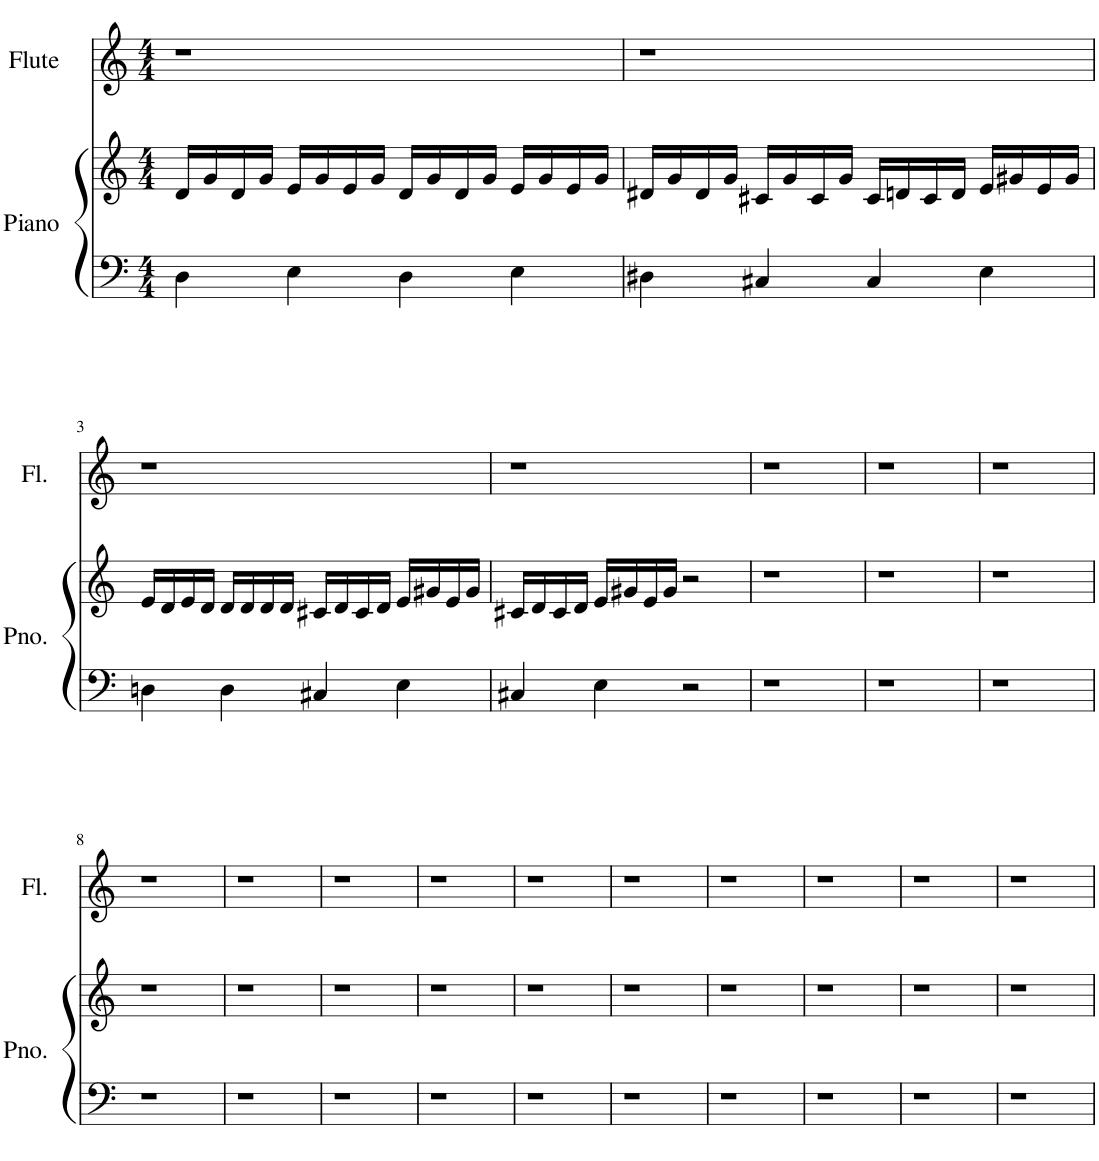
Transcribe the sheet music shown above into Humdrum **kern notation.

**kern	**kern	**kern
*part2	*part2	*part1
*staff3	*staff2	*staff1
*I"Piano	*	*I"Flute
*I'Pno.	*	*I'Fl.
*clefF4	*clefG2	*clefG2
*k[]	*k[]	*k[]
*M4/4	*M4/4	*M4/4
=1	=1	=1
4D\	16d/LL	1r
.	16g/	.
.	16d/	.
.	16g/JJ	.
4E\	16e/LL	.
.	16g/	.
.	16e/	.
.	16g/JJ	.
4D\	16d/LL	.
.	16g/	.
.	16d/	.
.	16g/JJ	.
4E\	16e/LL	.
.	16g/	.
.	16e/	.
.	16g/JJ	.
=2	=2	=2
4D#X\	16d#X/LL	1r
.	16g/	.
.	16d#/	.
.	16g/JJ	.
4C#X/	16c#X/LL	.
.	16g/	.
.	16c#/	.
.	16g/JJ	.
4C#/	16c#/LL	.
.	16dn/	.
.	16c#/	.
.	16d/JJ	.
4E\	16e/LL	.
.	16g#X/	.
.	16e/	.
.	16g#/JJ	.
!!LO:LB:g=z
=3	=3	=3
4Dn\	16e/LL	1r
.	16d/	.
.	16e/	.
.	16d/JJ	.
4D\	16d/LL	.
.	16d/	.
.	16d/	.
.	16d/JJ	.
4C#X/	16c#X/LL	.
.	16d/	.
.	16c#/	.
.	16d/JJ	.
4E\	16e/LL	.
.	16g#X/	.
.	16e/	.
.	16g#/JJ	.
=4	=4	=4
4C#X/	16c#X/LL	1r
.	16d/	.
.	16c#/	.
.	16d/JJ	.
4E\	16e/LL	.
.	16g#X/	.
.	16e/	.
.	16g#/JJ	.
2r	2r	.
=5	=5	=5
1r	1r	1r
=6	=6	=6
1r	1r	1r
=7	=7	=7
1r	1r	1r
!!LO:LB:g=z
=8	=8	=8
1r	1r	1r
=9	=9	=9
1r	1r	1r
=10	=10	=10
1r	1r	1r
=11	=11	=11
1r	1r	1r
=12	=12	=12
1r	1r	1r
=13	=13	=13
1r	1r	1r
=14	=14	=14
1r	1r	1r
=15	=15	=15
1r	1r	1r
=16	=16	=16
1r	1r	1r
=17	=17	=17
1r	1r	1r
=	=	=
*-	*-	*-
